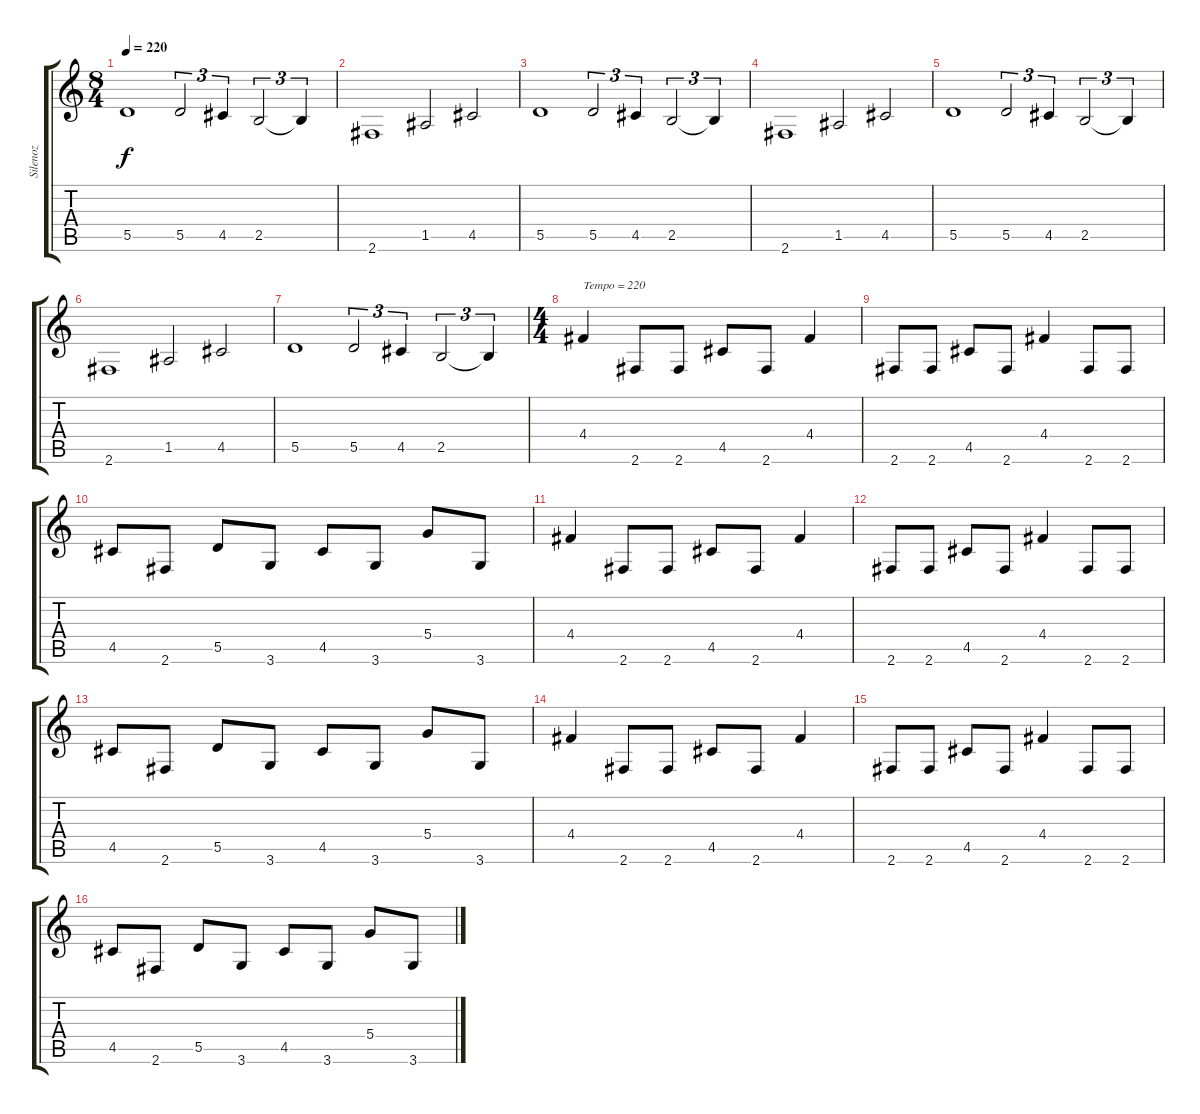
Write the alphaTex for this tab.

\track ("Silenoz" "Silenoz") {instrument distortionguitar}
\staff {score tabs}
\tuning (E4 B3 G3 D3 A2 E2) {hide}
\ts (8 4)
\tempo 220
\clef g2
\ks c
5.5.1{dy f} 5.5.2{tu (3 2)} 4.5.4{tu (3 2)} 2.5.2{tu (3 2)} 2.5{t}.4{tu (3 2)} |
2.6.1 1.5.2 4.5.2 |
5.5.1 5.5.2{tu (3 2)} 4.5.4{tu (3 2)} 2.5.2{tu (3 2)} 2.5{t}.4{tu (3 2)} |
2.6.1 1.5.2 4.5.2 |
5.5.1 5.5.2{tu (3 2)} 4.5.4{tu (3 2)} 2.5.2{tu (3 2)} 2.5{t}.4{tu (3 2)} |
2.6.1 1.5.2 4.5.2 |
5.5.1 5.5.2{tu (3 2)} 4.5.4{tu (3 2)} 2.5.2{tu (3 2)} 2.5{t}.4{tu (3 2)} |
\ts (4 4)
4.4.4{txt "Tempo = 220"} 2.6.8 2.6.8 4.5.8 2.6.8 4.4.4 |
2.6.8 2.6.8 4.5.8 2.6.8 4.4.4 2.6.8 2.6.8 |
4.5.8 2.6.8 5.5.8 3.6.8 4.5.8 3.6.8 5.4.8 3.6.8 |
4.4.4 2.6.8 2.6.8 4.5.8 2.6.8 4.4.4 |
2.6.8 2.6.8 4.5.8 2.6.8 4.4.4 2.6.8 2.6.8 |
4.5.8 2.6.8 5.5.8 3.6.8 4.5.8 3.6.8 5.4.8 3.6.8 |
4.4.4 2.6.8 2.6.8 4.5.8 2.6.8 4.4.4 |
2.6.8 2.6.8 4.5.8 2.6.8 4.4.4 2.6.8 2.6.8 |
4.5.8 2.6.8 5.5.8 3.6.8 4.5.8 3.6.8 5.4.8 3.6.8
